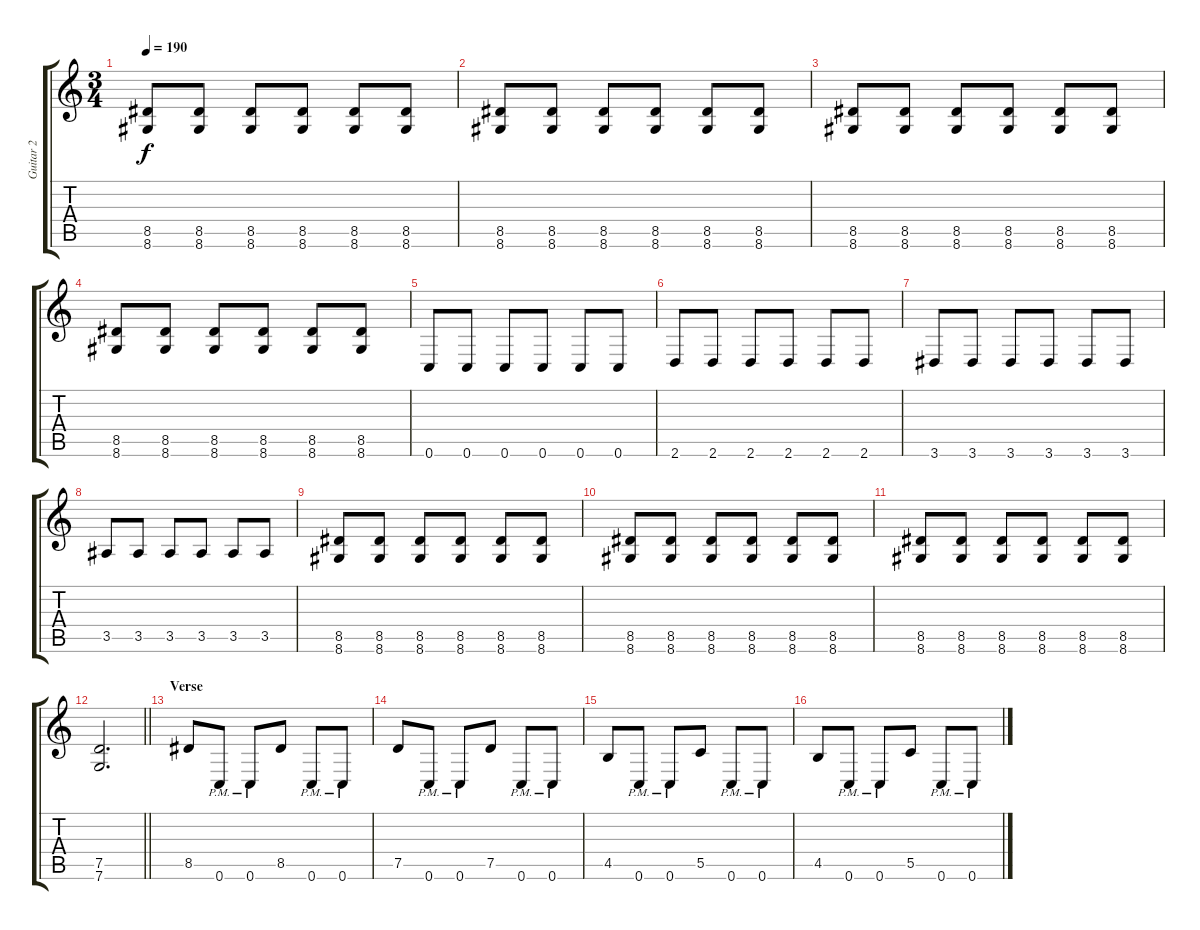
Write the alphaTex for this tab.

\track ("Guitar 2" "Guitar 2") {instrument distortionguitar}
\staff {score tabs}
\tuning (D4 A3 F3 C3 G2 C2) {hide}
\ts (3 4)
\tempo 190
\clef g2
\ks c
(8.5 8.6).8{dy f} (8.5 8.6).8 (8.5 8.6).8 (8.5 8.6).8 (8.5 8.6).8 (8.5 8.6).8 |
(8.5 8.6).8 (8.5 8.6).8 (8.5 8.6).8 (8.5 8.6).8 (8.5 8.6).8 (8.5 8.6).8 |
(8.5 8.6).8 (8.5 8.6).8 (8.5 8.6).8 (8.5 8.6).8 (8.5 8.6).8 (8.5 8.6).8 |
(8.5 8.6).8 (8.5 8.6).8 (8.5 8.6).8 (8.5 8.6).8 (8.5 8.6).8 (8.5 8.6).8 |
0.6.8 0.6.8 0.6.8 0.6.8 0.6.8 0.6.8 |
2.6.8 2.6.8 2.6.8 2.6.8 2.6.8 2.6.8 |
3.6.8 3.6.8 3.6.8 3.6.8 3.6.8 3.6.8 |
3.5.8 3.5.8 3.5.8 3.5.8 3.5.8 3.5.8 |
(8.5 8.6).8 (8.5 8.6).8 (8.5 8.6).8 (8.5 8.6).8 (8.5 8.6).8 (8.5 8.6).8 |
(8.5 8.6).8 (8.5 8.6).8 (8.5 8.6).8 (8.5 8.6).8 (8.5 8.6).8 (8.5 8.6).8 |
(8.5 8.6).8 (8.5 8.6).8 (8.5 8.6).8 (8.5 8.6).8 (8.5 8.6).8 (8.5 8.6).8 |
\barLineRight lightlight
(7.5 7.6).2{d} |
\section ("" "Verse")
8.5.8 0.6{pm}.8 0.6{pm}.8 8.5.8 0.6{pm}.8 0.6{pm}.8 |
7.5.8 0.6{pm}.8 0.6{pm}.8 7.5.8 0.6{pm}.8 0.6{pm}.8 |
4.5.8 0.6{pm}.8 0.6{pm}.8 5.5.8 0.6{pm}.8 0.6{pm}.8 |
4.5.8 0.6{pm}.8 0.6{pm}.8 5.5.8 0.6{pm}.8 0.6{pm}.8
